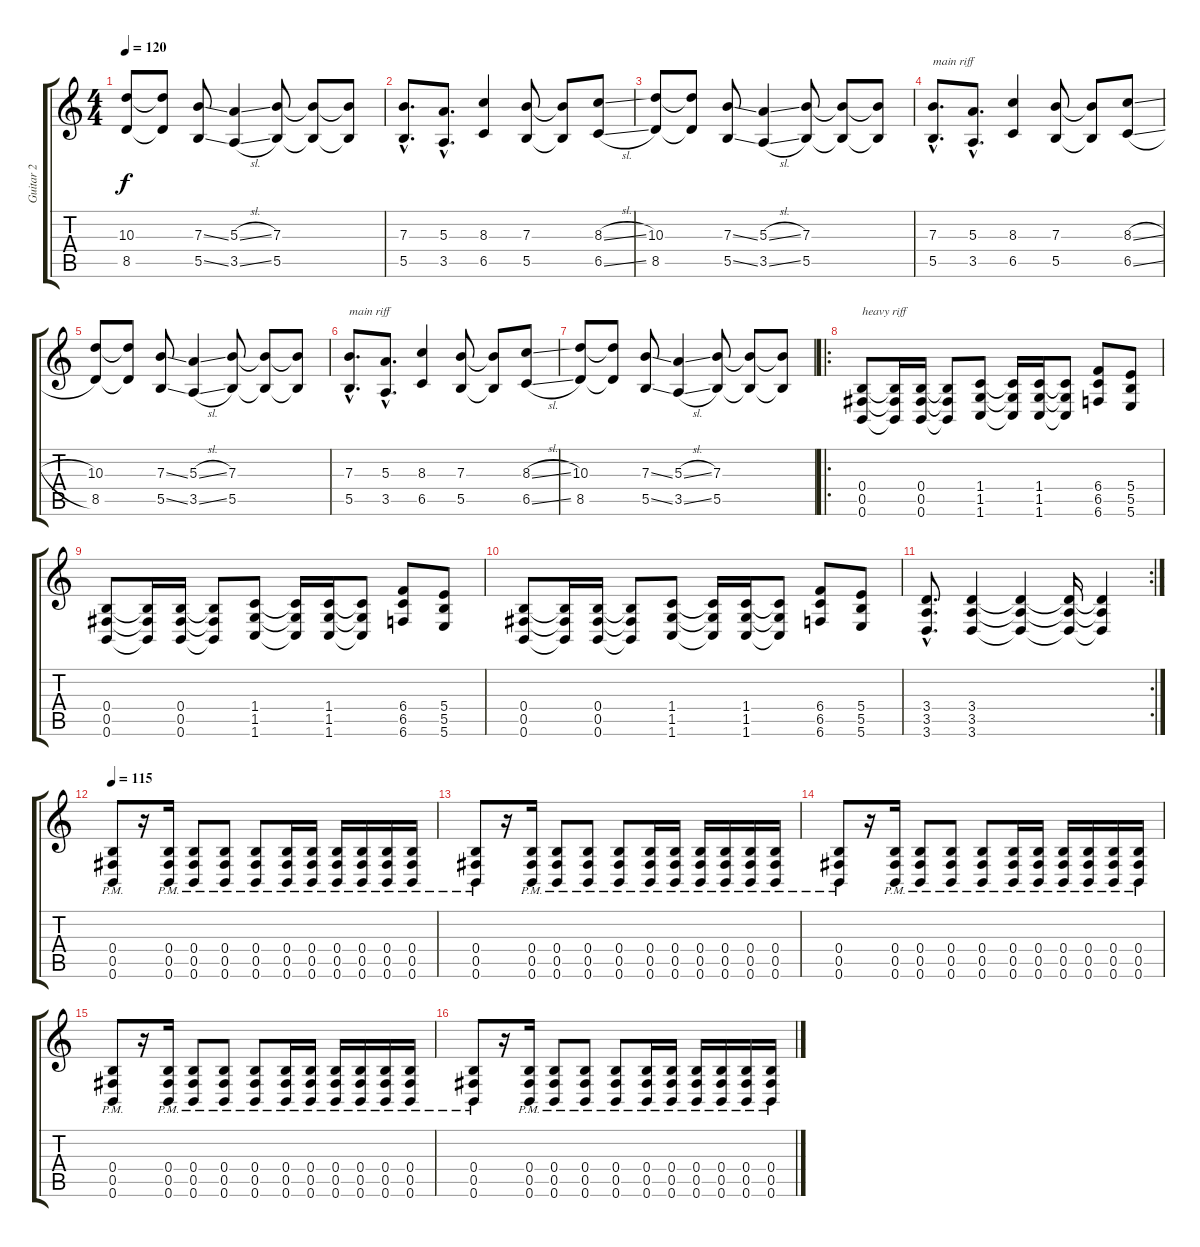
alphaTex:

\track ("Guitar 2" "Guitar 2") {instrument distortionguitar}
\staff {score tabs}
\tuning (Db4 Ab3 E3 B2 Gb2 B1) {hide}
\ts (4 4)
\tempo 120
\clef g2
\ks c
(10.3 8.5).8{dy f} (10.3{t} 8.5{t}).8 (7.3{ss} 5.5{ss}).8 (5.3{sl} 3.5{sl}).4 (7.3 5.5).8 (7.3{t} 5.5{t}).8 (7.3{t} 5.5{t}).8 |
(7.3{hac} 5.5{hac}).8{d} (5.3{hac} 3.5{hac}).8{d} (8.3 6.5).4 (7.3 5.5).8 (7.3{t} 5.5{t}).8 (8.3{sl} 6.5{sl}).8 |
(10.3 8.5).8 (10.3{t} 8.5{t}).8 (7.3{ss} 5.5{ss}).8 (5.3{sl} 3.5{sl}).4 (7.3 5.5).8 (7.3{t} 5.5{t}).8 (7.3{t} 5.5{t}).8 |
(7.3{hac} 5.5{hac}).8{d txt "main riff"} (5.3{hac} 3.5{hac}).8{d} (8.3 6.5).4 (7.3 5.5).8 (7.3{t} 5.5{t}).8 (8.3{sl} 6.5{sl}).8 |
(10.3 8.5).8 (10.3{t} 8.5{t}).8 (7.3{ss} 5.5{ss}).8 (5.3{sl} 3.5{sl}).4 (7.3 5.5).8 (7.3{t} 5.5{t}).8 (7.3{t} 5.5{t}).8 |
(7.3{hac} 5.5{hac}).8{d txt "main riff"} (5.3{hac} 3.5{hac}).8{d} (8.3 6.5).4 (7.3 5.5).8 (7.3{t} 5.5{t}).8 (8.3{sl} 6.5{sl}).8 |
(10.3 8.5).8 (10.3{t} 8.5{t}).8 (7.3{ss} 5.5{ss}).8 (5.3{sl} 3.5{sl}).4 (7.3 5.5).8 (7.3{t} 5.5{t}).8 (7.3{t} 5.5{t}).8 |
\ro
(0.4 0.5 0.6).8{txt "heavy riff"} (0.4{t} 0.5{t} 0.6{t}).16 (0.4 0.5 0.6).16 (0.4{t} 0.5{t} 0.6{t}).8 (1.4 1.5 1.6).8 (1.4{t} 1.5{t} 1.6{t}).16 (1.4 1.5 1.6).16 (1.4{t} 1.5{t} 1.6{t}).8 (6.4 6.5 6.6).8 (5.4 5.5 5.6).8 |
(0.4 0.5 0.6).8 (0.4{t} 0.5{t} 0.6{t}).16 (0.4 0.5 0.6).16 (0.4{t} 0.5{t} 0.6{t}).8 (1.4 1.5 1.6).8 (1.4{t} 1.5{t} 1.6{t}).16 (1.4 1.5 1.6).16 (1.4{t} 1.5{t} 1.6{t}).8 (6.4 6.5 6.6).8 (5.4 5.5 5.6).8 |
(0.4 0.5 0.6).8 (0.4{t} 0.5{t} 0.6{t}).16 (0.4 0.5 0.6).16 (0.4{t} 0.5{t} 0.6{t}).8 (1.4 1.5 1.6).8 (1.4{t} 1.5{t} 1.6{t}).16 (1.4 1.5 1.6).16 (1.4{t} 1.5{t} 1.6{t}).8 (6.4 6.5 6.6).8 (5.4 5.5 5.6).8 |
\rc 2
(3.4{hac} 3.5{hac} 3.6{hac}).8{d} (3.4 3.5 3.6).4 (3.4{t} 3.5{t} 3.6{t}).4 (3.4{t} 3.5{t} 3.6{t}).16 (3.4{t} 3.5{t} 3.6{t}).4 |
\tempo 115
(0.4{pm} 0.5{pm} 0.6{pm}).8 r.16 (0.4{pm} 0.5{pm} 0.6{pm}).16 (0.4{pm} 0.5{pm} 0.6{pm}).8 (0.4{pm} 0.5{pm} 0.6{pm}).8 (0.4{pm} 0.5{pm} 0.6{pm}).8 (0.4{pm} 0.5{pm} 0.6{pm}).16 (0.4{pm} 0.5{pm} 0.6{pm}).16 (0.4{pm} 0.5{pm} 0.6{pm}).16 (0.4{pm} 0.5{pm} 0.6{pm}).16 (0.4{pm} 0.5{pm} 0.6{pm}).16 (0.4{pm} 0.5{pm} 0.6{pm}).16 |
(0.4{pm} 0.5{pm} 0.6{pm}).8 r.16 (0.4{pm} 0.5{pm} 0.6{pm}).16 (0.4{pm} 0.5{pm} 0.6{pm}).8 (0.4{pm} 0.5{pm} 0.6{pm}).8 (0.4{pm} 0.5{pm} 0.6{pm}).8 (0.4{pm} 0.5{pm} 0.6{pm}).16 (0.4{pm} 0.5{pm} 0.6{pm}).16 (0.4{pm} 0.5{pm} 0.6{pm}).16 (0.4{pm} 0.5{pm} 0.6{pm}).16 (0.4{pm} 0.5{pm} 0.6{pm}).16 (0.4{pm} 0.5{pm} 0.6{pm}).16 |
(0.4{pm} 0.5{pm} 0.6{pm}).8 r.16 (0.4{pm} 0.5{pm} 0.6{pm}).16 (0.4{pm} 0.5{pm} 0.6{pm}).8 (0.4{pm} 0.5{pm} 0.6{pm}).8 (0.4{pm} 0.5{pm} 0.6{pm}).8 (0.4{pm} 0.5{pm} 0.6{pm}).16 (0.4{pm} 0.5{pm} 0.6{pm}).16 (0.4{pm} 0.5{pm} 0.6{pm}).16 (0.4{pm} 0.5{pm} 0.6{pm}).16 (0.4{pm} 0.5{pm} 0.6{pm}).16 (0.4{pm} 0.5{pm} 0.6{pm}).16 |
(0.4{pm} 0.5{pm} 0.6{pm}).8 r.16 (0.4{pm} 0.5{pm} 0.6{pm}).16 (0.4{pm} 0.5{pm} 0.6{pm}).8 (0.4{pm} 0.5{pm} 0.6{pm}).8 (0.4{pm} 0.5{pm} 0.6{pm}).8 (0.4{pm} 0.5{pm} 0.6{pm}).16 (0.4{pm} 0.5{pm} 0.6{pm}).16 (0.4{pm} 0.5{pm} 0.6{pm}).16 (0.4{pm} 0.5{pm} 0.6{pm}).16 (0.4{pm} 0.5{pm} 0.6{pm}).16 (0.4{pm} 0.5{pm} 0.6{pm}).16 |
(0.4{pm} 0.5{pm} 0.6{pm}).8 r.16 (0.4{pm} 0.5{pm} 0.6{pm}).16 (0.4{pm} 0.5{pm} 0.6{pm}).8 (0.4{pm} 0.5{pm} 0.6{pm}).8 (0.4{pm} 0.5{pm} 0.6{pm}).8 (0.4{pm} 0.5{pm} 0.6{pm}).16 (0.4{pm} 0.5{pm} 0.6{pm}).16 (0.4{pm} 0.5{pm} 0.6{pm}).16 (0.4{pm} 0.5{pm} 0.6{pm}).16 (0.4{pm} 0.5{pm} 0.6{pm}).16 (0.4{pm} 0.5{pm} 0.6{pm}).16
